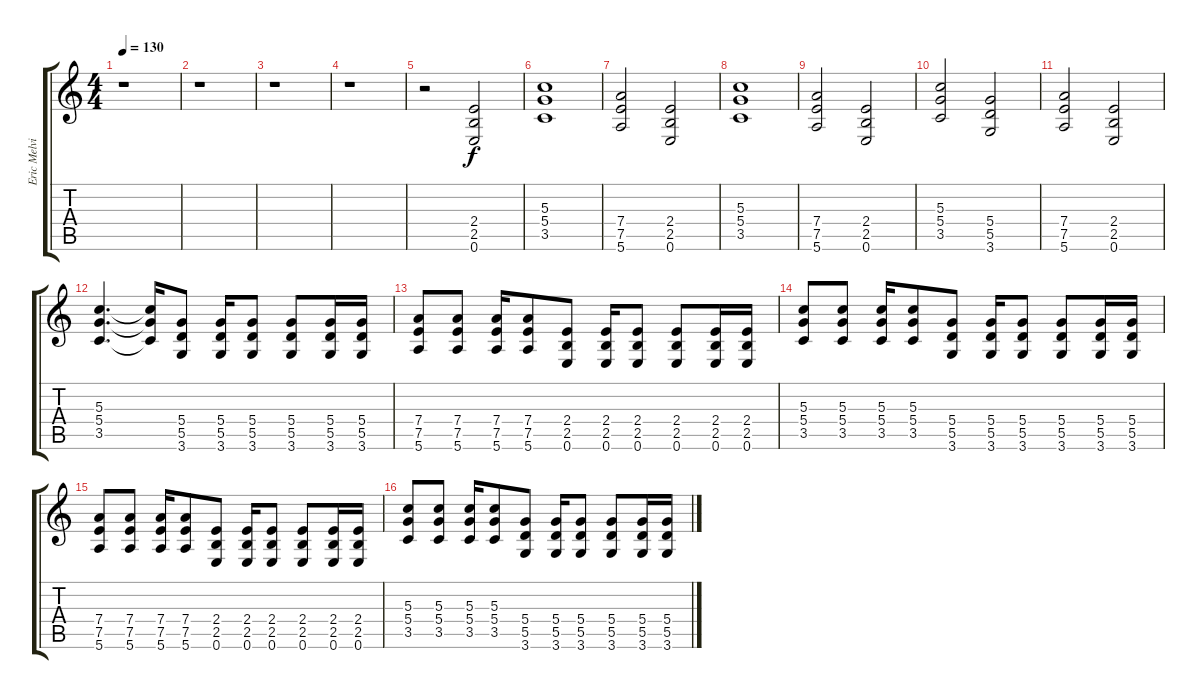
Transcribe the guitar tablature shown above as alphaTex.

\track ("Eric Melvin Rhythm" "Eric Melvi") {instrument distortionguitar}
\staff {score tabs}
\tuning (E4 B3 G3 D3 A2 E2) {hide}
\ts (4 4)
\tempo 130
\clef g2
\ks c
r.1{dy f instrument distortionguitar} |
r.1 |
r.1 |
r.1 |
r.2 (2.4 2.5 0.6).2 |
(5.3 5.4 3.5).1 |
(7.4 7.5 5.6).2 (2.4 2.5 0.6).2 |
(5.3 5.4 3.5).1 |
(7.4 7.5 5.6).2 (2.4 2.5 0.6).2 |
(5.3 5.4 3.5).2 (5.4 5.5 3.6).2 |
(7.4 7.5 5.6).2 (2.4 2.5 0.6).2 |
(5.3 5.4 3.5).4{d} (5.3{t} 5.4{t} 3.5{t}).16 (5.4 5.5 3.6).8 (5.4 5.5 3.6).16 (5.4 5.5 3.6).8 (5.4 5.5 3.6).8 (5.4 5.5 3.6).16 (5.4 5.5 3.6).16 |
(7.4 7.5 5.6).8 (7.4 7.5 5.6).8 (7.4 7.5 5.6).16 (7.4 7.5 5.6).8 (2.4 2.5 0.6).8 (2.4 2.5 0.6).16 (2.4 2.5 0.6).8 (2.4 2.5 0.6).8 (2.4 2.5 0.6).16 (2.4 2.5 0.6).16 |
(5.3 5.4 3.5).8 (5.3 5.4 3.5).8 (5.3 5.4 3.5).16 (5.3 5.4 3.5).8 (5.4 5.5 3.6).8 (5.4 5.5 3.6).16 (5.4 5.5 3.6).8 (5.4 5.5 3.6).8 (5.4 5.5 3.6).16 (5.4 5.5 3.6).16 |
(7.4 7.5 5.6).8 (7.4 7.5 5.6).8 (7.4 7.5 5.6).16 (7.4 7.5 5.6).8 (2.4 2.5 0.6).8 (2.4 2.5 0.6).16 (2.4 2.5 0.6).8 (2.4 2.5 0.6).8 (2.4 2.5 0.6).16 (2.4 2.5 0.6).16 |
(5.3 5.4 3.5).8 (5.3 5.4 3.5).8 (5.3 5.4 3.5).16 (5.3 5.4 3.5).8 (5.4 5.5 3.6).8 (5.4 5.5 3.6).16 (5.4 5.5 3.6).8 (5.4 5.5 3.6).8 (5.4 5.5 3.6).16 (5.4 5.5 3.6).16
